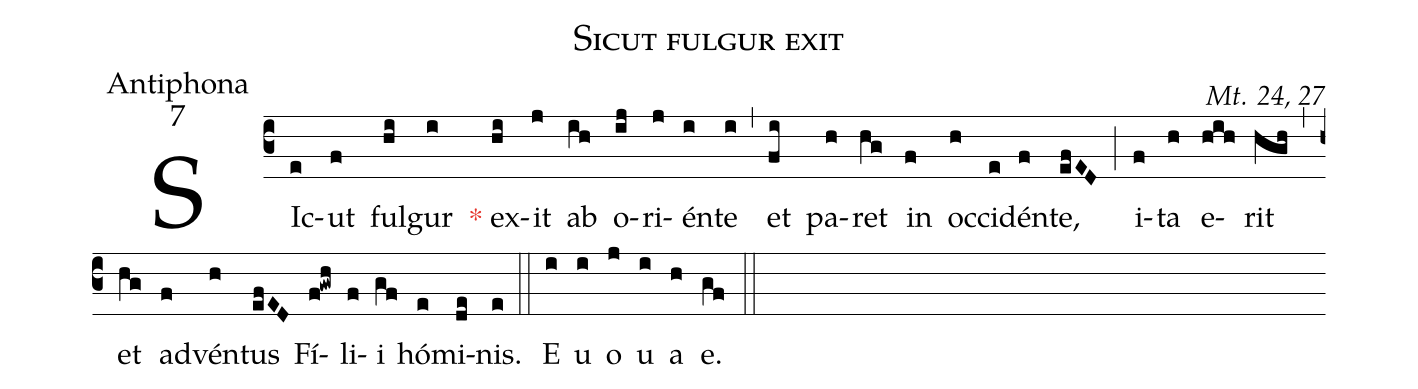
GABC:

name:Sicut fulgur exit;
office-part:Antiphona;
mode:7;
commentary:Mt. 24, 27;
%%
(c3) SIc(e)ut(f) ful(hi)gur(i) <c>*</c> ex(hi)it(j) ab(ih) o(ij)ri(j)én(i)te(i) (,) et(fi) pa(h)ret(hg) in(f) oc(h)ci(e)dén(f)te,(efED) (;) i(f)ta(h) e(hih)rit(hgh) (,) et(hg) ad(f)vén(h)tus(efED) Fí(f!gwh)li(f)i(gf) hó(e)mi(de)nis.(e) (::) E(i) u(i) o(j) u(i) a(h) e.(gf) (::)
